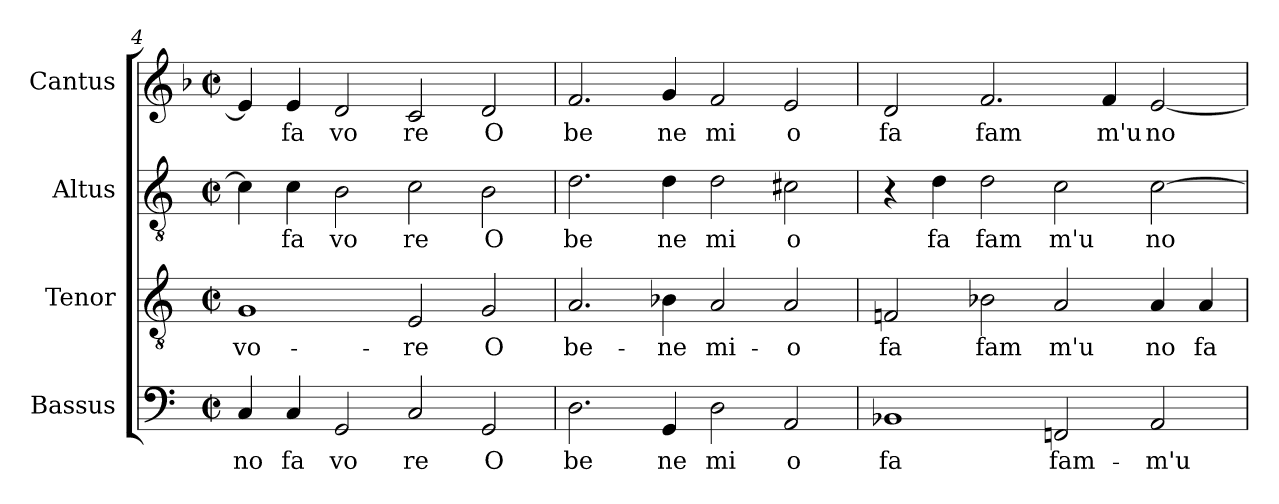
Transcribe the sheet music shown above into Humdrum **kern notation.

**kern	**text	**kern	**text	**kern	**text	**kern	**text
*part4	*part4	*part3	*part3	*part2	*part2	*part1	*part1
*staff4	*staff4	*staff3	*staff3	*staff2	*staff2	*staff1	*staff1
*I"Bassus	*	*I"Tenor	*	*I"Altus	*	*I"Cantus	*
*clefF4	*	*clefGv2	*	*clefGv2	*	*clefG2	*
*ITrd-3c-5	*	*ITrd-3c-5	*	*ITrd-3c-5	*	*	*
*	*	*	*	*	*	*k[b-]	*
*	*	*	*	*	*	*F:	*
*M2/2	*	*M2/2	*	*M2/2	*	*M2/2	*
*met(c|)	*	*met(c|)	*	*met(c|)	*	*met(c|)	*
=4	=4	=4	=4	=4	=4	=4	=4
!	!LO:LY:b:cj	!	!LO:LY:b:cj	!	!	!	!
4F/	no	1c	-vo-	4f\]	.	4e/]	.
!	!LO:LY:b:cj	!	!	!	!LO:LY:b:cj	!	!LO:LY:b:cj
4F/	fa	.	.	4f\	fa	4e/	fa
!	!LO:LY:b:cj	!	!	!	!LO:LY:b:cj	!	!LO:LY:b:cj
2C/	vo	.	.	2e\	vo	2d/	vo
!	!LO:LY:b:cj	!	!LO:LY:b:cj	!	!LO:LY:b:cj	!	!LO:LY:b:cj
2F/	re	2A/	-re	2f\	re	2c/	re
!	!LO:LY:b:cj	!	!LO:LY:b:cj	!	!LO:LY:b:cj	!	!LO:LY:b:cj
2C/	O	2c/	O	2e\	O	2d/	O
=5	=5	=5	=5	=5	=5	=5	=5
!	!LO:LY:b:cj	!	!LO:LY:b:cj	!	!LO:LY:b:cj	!	!LO:LY:b:cj
2.G\	be	2.d/	be-	2.g\	be	2.f/	be
!	!LO:LY:b:cj	!	!LO:LY:b:cj	!	!LO:LY:b:cj	!	!LO:LY:b:cj
4C/	ne	4e-X\	-ne	4g\	ne	4g/	ne
!	!LO:LY:b:cj	!	!LO:LY:b:cj	!	!LO:LY:b:cj	!	!LO:LY:b:cj
2G\	mi	2d/	mi-	2g\	mi	2f/	mi
!	!LO:LY:b:cj	!	!LO:LY:b:cj	!	!LO:LY:b:cj	!	!LO:LY:b:cj
2D/	o	2d/	-o	2f#X\	o	2e/	o
!!LO:LB:g=z
=6	=6	=6	=6	=6	=6	=6	=6
!	!LO:LY:b:cj	!	!LO:LY:b:cj	!	!	!	!LO:LY:b:cj
1E-X	fa	2B-/	fa	4r	.	2d/	fa
!	!	!	!	!	!LO:LY:b:cj	!	!
.	.	.	.	4g\	fa	.	.
!	!	!	!LO:LY:b:cj	!	!LO:LY:b:cj	!	!LO:LY:b:cj
.	.	2e-\	fam	2g\	fam	2.f/	fam
!	!LO:LY:b:cj	!	!LO:LY:b:cj	!	!LO:LY:b:cj	!	!
2BB-/	fam-	2d/	m'u	2f\	m'u	.	.
!	!	!	!	!	!	!	!LO:LY:b:cj
.	.	.	.	.	.	4f/	m'u
!	!LO:LY:b:cj	!	!LO:LY:b:cj	!	!LO:LY:b:cj	!	!LO:LY:b:cj
2D/	-m'u-	4d/	no	[>2f\	no	[<2e/	no
!	!	!	!LO:LY:b:cj	!	!	!	!
.	.	4d/	fa	.	.	.	.
=	=	=	=	=	=	=	=
*-	*-	*-	*-	*-	*-	*-	*-
